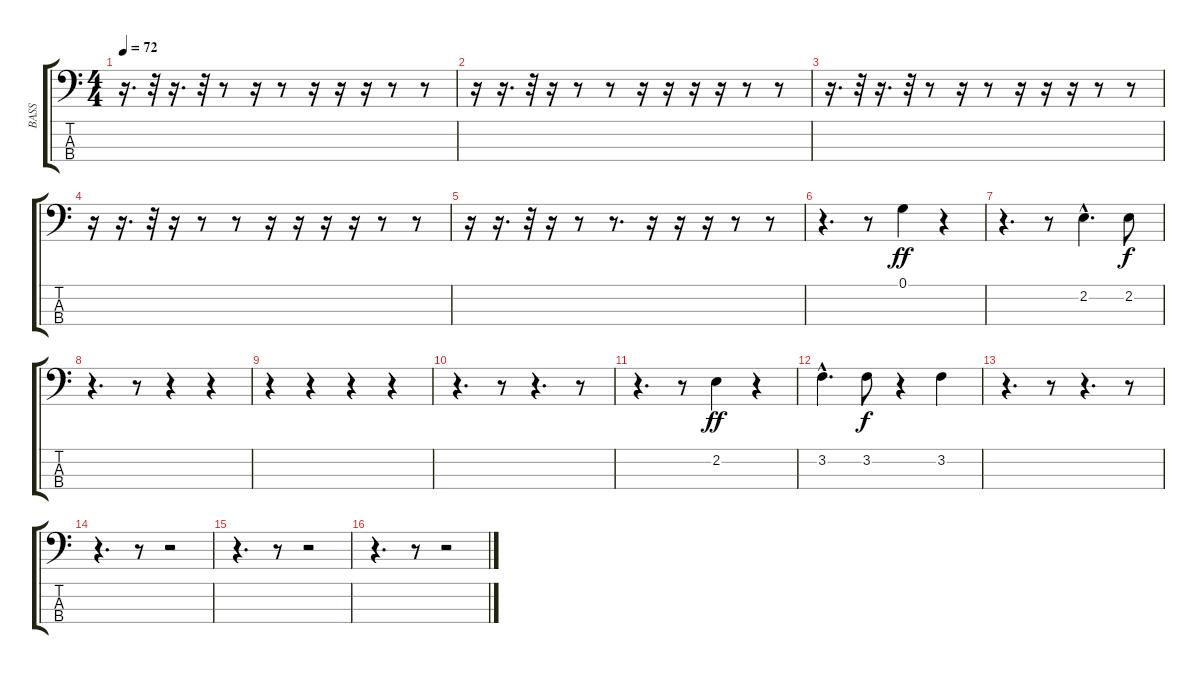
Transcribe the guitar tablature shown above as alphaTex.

\track ("BASS" "BASS") {instrument electricbassfinger}
\staff {score tabs}
\tuning (G2 D2 A1 E1) {hide}
\ts (4 4)
\tempo 72
\clef f4
\ks c
r.16{d dy f} r.32 r.16{d} r.32 r.8 r.16 r.8 r.16 r.16 r.16 r.8 r.8 |
r.16 r.16{d} r.32 r.16 r.8 r.8 r.16 r.16 r.16 r.16 r.8 r.8 |
r.16{d} r.32 r.16{d} r.32 r.8 r.16 r.8 r.16 r.16 r.16 r.8 r.8 |
r.16 r.16{d} r.32 r.16 r.8 r.8 r.16 r.16 r.16 r.16 r.8 r.8 |
r.16 r.16{d} r.32 r.16 r.8 r.8{d} r.16 r.16 r.16 r.8 r.8 |
r.4{d} r.8 0.1.4{dy ff} r.4 |
r.4{d} r.8 2.2{hac}.4{d} 2.2.8{dy f} |
r.4{d} r.8 r.4 r.4 |
r.4 r.4 r.4 r.4 |
r.4{d} r.8 r.4{d} r.8 |
r.4{d} r.8 2.2.4{dy ff} r.4 |
3.2{hac}.4{d} 3.2.8{dy f} r.4 3.2.4 |
r.4{d} r.8 r.4{d} r.8 |
r.4{d} r.8 r.2 |
r.4{d} r.8 r.2 |
r.4{d} r.8 r.2
